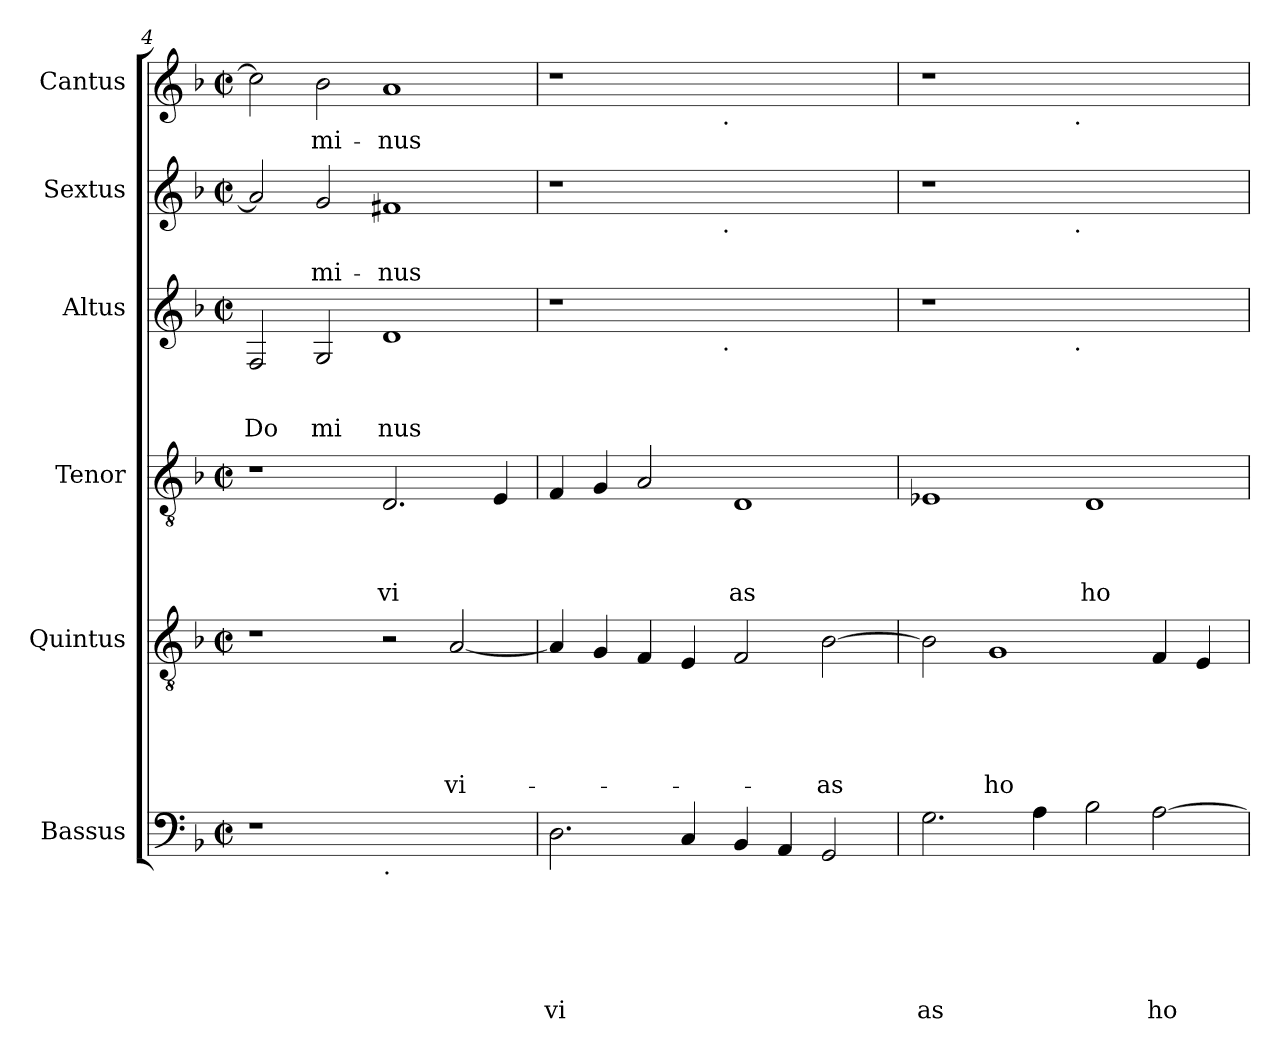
**kern	**text	**text	**text	**text	**text	**text	**kern	**text	**text	**text	**text	**text	**kern	**text	**text	**text	**text	**kern	**text	**text	**text	**kern	**text	**text	**kern	**text
*part6	*part6	*part6	*part6	*part6	*part6	*part6	*part5	*part5	*part5	*part5	*part5	*part5	*part4	*part4	*part4	*part4	*part4	*part3	*part3	*part3	*part3	*part2	*part2	*part2	*part1	*part1
*staff6	*staff6	*staff6	*staff6	*staff6	*staff6	*staff6	*staff5	*staff5	*staff5	*staff5	*staff5	*staff5	*staff4	*staff4	*staff4	*staff4	*staff4	*staff3	*staff3	*staff3	*staff3	*staff2	*staff2	*staff2	*staff1	*staff1
*I"Bassus	*	*	*	*	*	*	*I"Quintus	*	*	*	*	*	*I"Tenor	*	*	*	*	*I"Altus	*	*	*	*I"Sextus	*	*	*I"Cantus	*
*clefF4	*	*	*	*	*	*	*clefGv2	*	*	*	*	*	*clefGv2	*	*	*	*	*clefG2	*	*	*	*clefG2	*	*	*clefG2	*
*k[b-]	*	*	*	*	*	*	*k[b-]	*	*	*	*	*	*k[b-]	*	*	*	*	*k[b-]	*	*	*	*k[b-]	*	*	*k[b-]	*
*F:	*	*	*	*	*	*	*F:	*	*	*	*	*	*F:	*	*	*	*	*F:	*	*	*	*F:	*	*	*F:	*
*M2/2	*	*	*	*	*	*	*M2/2	*	*	*	*	*	*M2/2	*	*	*	*	*M2/2	*	*	*	*M2/2	*	*	*M2/2	*
*met(c|)	*	*	*	*	*	*	*met(c|)	*	*	*	*	*	*met(c|)	*	*	*	*	*met(c|)	*	*	*	*met(c|)	*	*	*met(c|)	*
=4	=4	=4	=4	=4	=4	=4	=4	=4	=4	=4	=4	=4	=4	=4	=4	=4	=4	=4	=4	=4	=4	=4	=4	=4	=4	=4
!	!	!	!	!	!	!	!	!	!	!	!	!	!	!	!	!	!	!	!	!	!LO:LY:b	!	!	!	!	!
1r	.	.	.	.	.	.	1r	.	.	.	.	.	1r	.	.	.	.	2F/	.	.	Do	2a/]	.	.	2cc\]	.
!	!	!	!	!	!	!	!	!	!	!	!	!	!	!	!	!	!	!	!	!	!LO:LY:b	!	!	!LO:LY:b	!	!LO:LY:b
.	.	.	.	.	.	.	.	.	.	.	.	.	.	.	.	.	.	2G/	.	.	mi	2g/	.	-mi-	2b-\	-mi-
!LO:TX:b:t=.	!	!	!	!	!	!	!	!	!	!	!	!	!	!	!	!	!	!	!	!	!	!	!	!	!	!
!	!	!	!	!	!	!	!	!	!	!	!	!	!	!	!	!	!LO:LY:b	!	!	!	!LO:LY:b	!	!	!LO:LY:b	!	!LO:LY:b
1ryy	.	.	.	.	.	.	2r	.	.	.	.	.	2.D/	.	.	.	vi	1d	.	.	nus	1f#X	.	-nus	1a	-nus
!	!	!	!	!	!	!	!	!	!	!	!	!LO:LY:b	!	!	!	!	!	!	!	!	!	!	!	!	!	!
.	.	.	.	.	.	.	[<2A/	.	.	.	.	vi-	.	.	.	.	.	.	.	.	.	.	.	.	.	.
.	.	.	.	.	.	.	.	.	.	.	.	.	4E/	.	.	.	.	.	.	.	.	.	.	.	.	.
=5	=5	=5	=5	=5	=5	=5	=5	=5	=5	=5	=5	=5	=5	=5	=5	=5	=5	=5	=5	=5	=5	=5	=5	=5	=5	=5
!	!	!	!	!	!	!LO:LY:b	!	!	!	!	!	!	!	!	!	!	!	!	!	!	!	!	!	!	!	!
*	*	*	*	*	*	*	*	*	*	*	*	*	*	*	*	*	*	*^	*	*	*	*^	*	*	*^	*
2.D\	.	.	.	.	.	vi	4A/]	.	.	.	.	.	4F/	.	.	.	.	1r	2ryy	.	.	.	1r	2ryy	.	.	1r	2ryy	.
.	.	.	.	.	.	.	4G/	.	.	.	.	.	4G/	.	.	.	.	.	.	.	.	.	.	.	.	.	.	.	.
.	.	.	.	.	.	.	4F/	.	.	.	.	.	2A/	.	.	.	.	.	4...ryy	.	.	.	.	4...ryy	.	.	.	4...ryy	.
4C/	.	.	.	.	.	.	4E/	.	.	.	.	.	.	.	.	.	.	.	.	.	.	.	.	.	.	.	.	.	.
!	!	!	!	!	!	!	!	!	!	!	!	!	!	!	!	!	!	!	!	!	!	!	!	!	!	!	!	!LO:TX:b:t=.	!
!	!	!	!	!	!	!	!	!	!	!	!	!	!	!	!	!	!	!	!	!	!	!	!	!LO:TX:b:t=.	!	!	!	!	!
!	!	!	!	!	!	!	!	!	!	!	!	!	!	!	!	!	!	!	!LO:TX:b:t=.	!	!	!	!	!	!	!	!	!	!
.	.	.	.	.	.	.	.	.	.	.	.	.	.	.	.	.	.	.	1ryy	.	.	.	.	1ryy	.	.	.	1ryy	.
!	!	!	!	!	!	!	!	!	!	!	!	!	!	!	!	!	!LO:LY:b	!	!	!	!	!	!	!	!	!	!	!	!
4BB-/	.	.	.	.	.	.	2F/	.	.	.	.	.	1D	.	.	.	as	1ryy	.	.	.	.	1ryy	.	.	.	1ryy	.	.
4AA/	.	.	.	.	.	.	.	.	.	.	.	.	.	.	.	.	.	.	.	.	.	.	.	.	.	.	.	.	.
!	!	!	!	!	!	!	!	!	!	!	!	!LO:LY:b	!	!	!	!	!	!	!	!	!	!	!	!	!	!	!	!	!
2GG/	.	.	.	.	.	.	[<2B-\	.	.	.	.	-as	.	.	.	.	.	.	.	.	.	.	.	.	.	.	.	.	.
.	.	.	.	.	.	.	.	.	.	.	.	.	.	.	.	.	.	.	32ryy	.	.	.	.	32ryy	.	.	.	32ryy	.
!!LO:PB:g=z	!!
=6	=6	=6	=6	=6	=6	=6	=6	=6	=6	=6	=6	=6	=6	=6	=6	=6	=6	=6	=6	=6	=6	=6	=6	=6	=6	=6	=6	=6	=6
!	!	!	!	!	!	!LO:LY:b	!	!	!	!	!	!	!	!	!	!	!	!	!	!	!	!	!	!	!	!	!	!	!
2.G\	.	.	.	.	.	as	2B-\]	.	.	.	.	.	1E-X	.	.	.	.	1r	2ryy	.	.	.	1r	2ryy	.	.	1r	2ryy	.
!	!	!	!	!	!	!	!	!	!	!	!	!LO:LY:b	!	!	!	!	!	!	!	!	!	!	!	!	!	!	!	!	!
.	.	.	.	.	.	.	1G	.	.	.	.	ho	.	.	.	.	.	.	4...ryy	.	.	.	.	4...ryy	.	.	.	4...ryy	.
4A\	.	.	.	.	.	.	.	.	.	.	.	.	.	.	.	.	.	.	.	.	.	.	.	.	.	.	.	.	.
!	!	!	!	!	!	!	!	!	!	!	!	!	!	!	!	!	!	!	!	!	!	!	!	!	!	!	!	!LO:TX:b:t=.	!
!	!	!	!	!	!	!	!	!	!	!	!	!	!	!	!	!	!	!	!	!	!	!	!	!LO:TX:b:t=.	!	!	!	!	!
!	!	!	!	!	!	!	!	!	!	!	!	!	!	!	!	!	!	!	!LO:TX:b:t=.	!	!	!	!	!	!	!	!	!	!
.	.	.	.	.	.	.	.	.	.	.	.	.	.	.	.	.	.	.	1ryy	.	.	.	.	1ryy	.	.	.	1ryy	.
!	!	!	!	!	!	!	!	!	!	!	!	!	!	!	!	!	!LO:LY:b	!	!	!	!	!	!	!	!	!	!	!	!
2B-\	.	.	.	.	.	.	.	.	.	.	.	.	1D	.	.	.	ho-	1ryy	.	.	.	.	1ryy	.	.	.	1ryy	.	.
!	!	!	!	!	!	!LO:LY:b	!	!	!	!	!	!	!	!	!	!	!	!	!	!	!	!	!	!	!	!	!	!	!
[>2A\	.	.	.	.	.	ho	4F/	.	.	.	.	.	.	.	.	.	.	.	.	.	.	.	.	.	.	.	.	.	.
.	.	.	.	.	.	.	4E/	.	.	.	.	.	.	.	.	.	.	.	.	.	.	.	.	.	.	.	.	.	.
.	.	.	.	.	.	.	.	.	.	.	.	.	.	.	.	.	.	.	32ryy	.	.	.	.	32ryy	.	.	.	32ryy	.
*	*	*	*	*	*	*	*	*	*	*	*	*	*	*	*	*	*	*v	*v	*	*	*	*	*	*	*	*v	*v	*
*	*	*	*	*	*	*	*	*	*	*	*	*	*	*	*	*	*	*	*	*	*	*v	*v	*	*	*	*
=	=	=	=	=	=	=	=	=	=	=	=	=	=	=	=	=	=	=	=	=	=	=	=	=	=	=
*-	*-	*-	*-	*-	*-	*-	*-	*-	*-	*-	*-	*-	*-	*-	*-	*-	*-	*-	*-	*-	*-	*-	*-	*-	*-	*-
